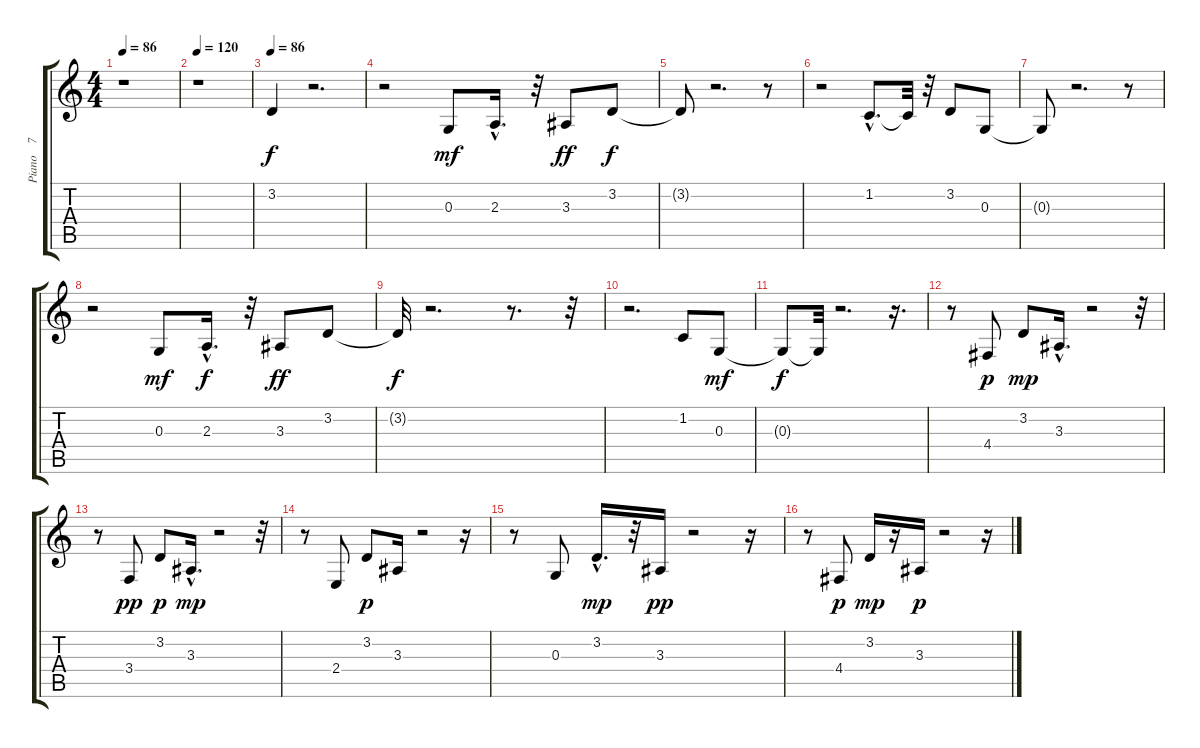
\track ("Piano    7" "Piano    7") {instrument acousticgrandpiano}
\staff {score tabs}
\tuning (E4 B3 G3 D3 A2 E2) {hide}
\ts (4 4)
\tempo 86
\clef g2
\ks c
r.1{dy f instrument acousticgrandpiano} |
\tempo 120
r.1 |
\tempo 86
3.2.4 r.2{d} |
r.2 0.3.8{dy mf} 2.3{hac}.16{d} r.32 3.3.8{dy ff} 3.2.8{dy f} |
3.2{t}.8 r.2{d} r.8 |
r.2 1.2{hac}.8{d} 1.2{t}.32 r.32 3.2.8 0.3.8 |
0.3{t}.8 r.2{d} r.8 |
r.2 0.3.8{dy mf} 2.3{hac}.16{d dy f} r.32 3.3.8{dy ff} 3.2.8 |
3.2{t}.32{dy f} r.2{d} r.8{d} r.32 |
r.2{d} 1.2.8 0.3.8{dy mf} |
0.3{t}.8{dy f} 0.3{t}.32 r.2{d} r.16{d} |
r.8 4.4.8{dy p} 3.2.8{dy mp} 3.3{hac}.16{d} r.2 r.32 |
r.8 3.4.8{dy pp} 3.2.8{dy p} 3.3{hac}.16{d dy mp} r.2 r.32 |
r.8 2.4.8 3.2.8{dy p} 3.3.16 r.2 r.16 |
r.8 0.3.8 3.2{hac}.16{d dy mp} r.32 3.3.16{dy pp} r.2 r.16 |
r.8 4.4.8{dy p} 3.2.16{dy mp} r.16 3.3.16{dy p} r.2 r.16
